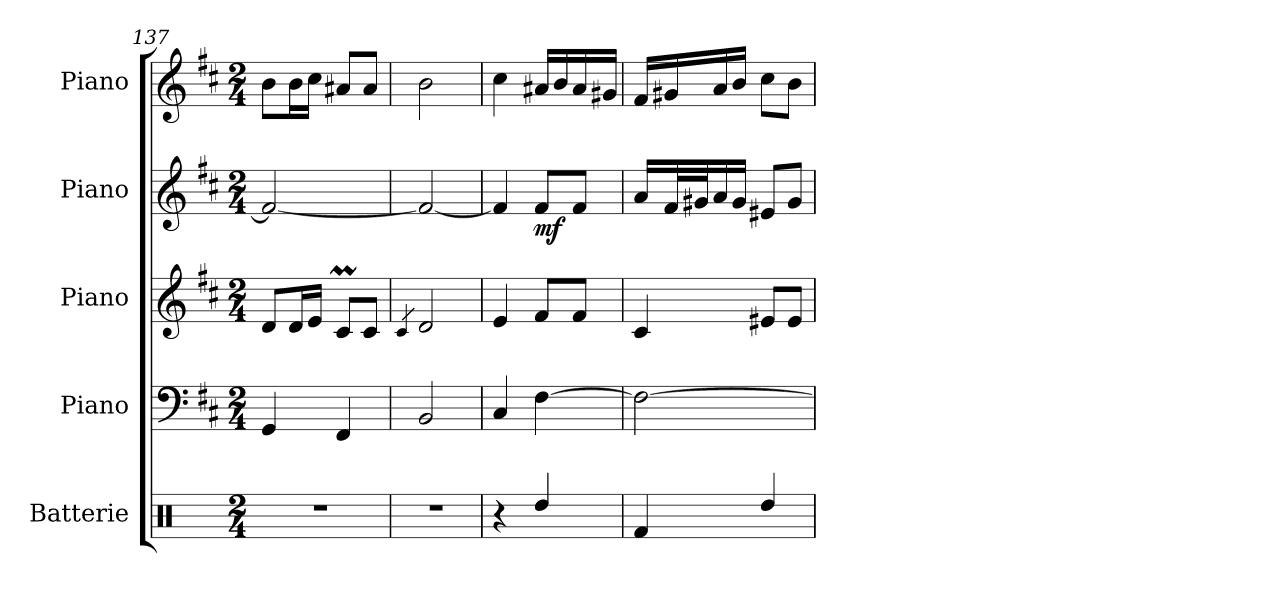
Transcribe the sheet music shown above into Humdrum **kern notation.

**kern	**kern	**kern	**kern	**dynam	**kern
*part5	*part4	*part3	*part2	*part2	*part1
*staff5	*staff4	*staff3	*staff2	*staff2	*staff1
*I"Batterie	*I"Piano	*I"Piano	*I"Piano	*	*I"Piano
*I'Batt.	*I'Pia.	*I'Pia.	*I'Pia.	*	*I'Pia.
!!LO:LB:g=z
*clefX	*clefF4	*clefG2	*clefG2	*	*clefG2
*k[]	*k[f#c#]	*k[f#c#]	*k[f#c#]	*	*k[f#c#]
*M2/4	*M2/4	*M2/4	*M2/4	*	*M2/4
=137	=137	=137	=137	=137	=137
2r	4GG/	8d/L	2f#/_	.	8b\L
.	.	16d/L	.	.	16b\L
.	.	16e/JJ	.	.	16cc#\JJ
*	*	*	*	*	*MM57
.	4FF#/	8c#m/L	.	.	8a#X/L
.	.	8c#/J	.	.	8a#/J
=138	=138	=138	=138	=138	=138
.	.	4qc#/	.	.	.
2r	2BB/	2d/	2f#/_	.	2b\
=139	=139	=139	=139	=139	=139
*	*	*	*	*	*MM67
4r	4C#/	4e/	4f#/]	.	4cc#\
!	!	!	!	!LO:DY:b	!
4Rdd/	[4F#\	8f#/L	8f#/L	mf	16a#X/LL
.	.	.	.	.	16b/
.	.	8f#/J	8f#/J	.	16a#/
.	.	.	.	.	16g#X/JJ
=140	=140	=140	=140	=140	=140
4Rf/	2F#\_	4c#/	16a/LL	.	16f#/LL
.	.	.	32f#/L	.	16g#X/
.	.	.	32g#X/J	.	.
.	.	.	16a/	.	16a/
.	.	.	16g#/JJ	.	16b/JJ
4Rdd/	.	8e#X/L	8e#X/L	.	8cc#\L
.	.	8e#/J	8g#/J	.	8b\J
=	=	=	=	=	=
*-	*-	*-	*-	*-	*-
